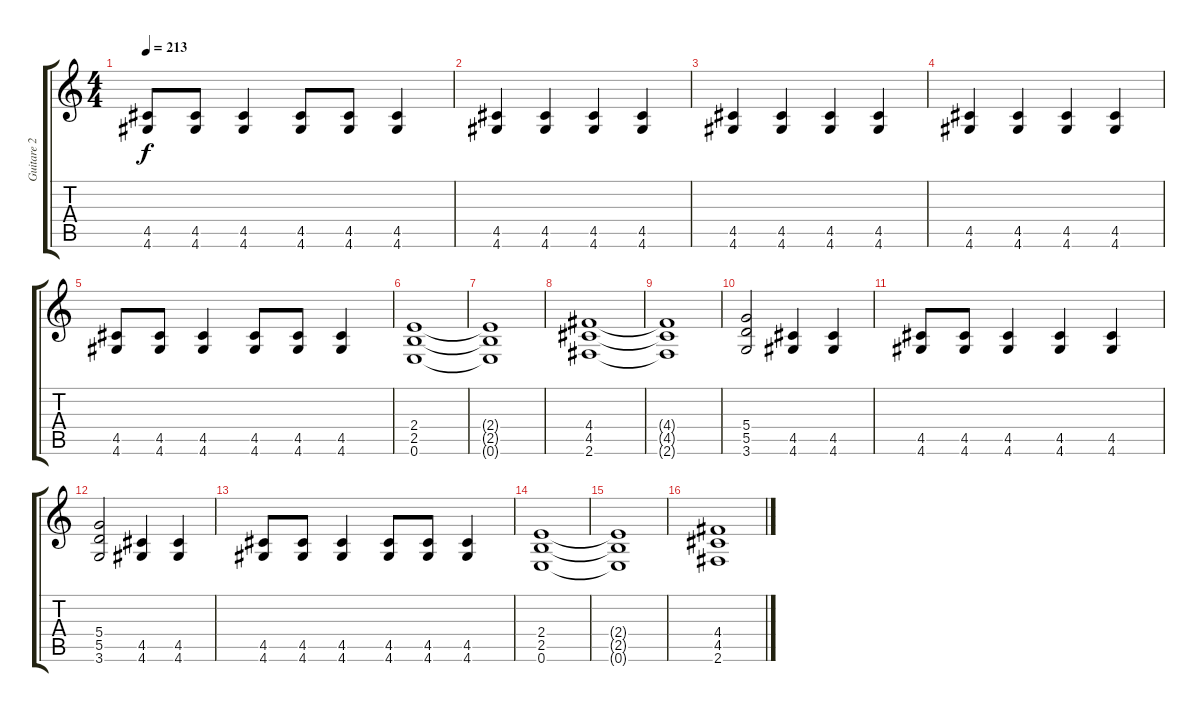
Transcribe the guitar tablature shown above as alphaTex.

\track ("Guitare 2" "Guitare 2") {instrument distortionguitar}
\staff {score tabs}
\tuning (E4 B3 G3 D3 A2 E2) {hide}
\ts (4 4)
\tempo 213
\clef g2
\ks c
(4.5 4.6).8{dy f} (4.5 4.6).8 (4.5 4.6).4 (4.5 4.6).8 (4.5 4.6).8 (4.5 4.6).4 |
(4.5 4.6).4 (4.5 4.6).4 (4.5 4.6).4 (4.5 4.6).4 |
(4.5 4.6).4 (4.5 4.6).4 (4.5 4.6).4 (4.5 4.6).4 |
(4.5 4.6).4 (4.5 4.6).4 (4.5 4.6).4 (4.5 4.6).4 |
(4.5 4.6).8 (4.5 4.6).8 (4.5 4.6).4 (4.5 4.6).8 (4.5 4.6).8 (4.5 4.6).4 |
(2.4 2.5 0.6).1 |
(2.4{t} 2.5{t} 0.6{t}).1 |
(4.4 4.5 2.6).1 |
(4.4{t} 4.5{t} 2.6{t}).1 |
(5.4 5.5 3.6).2 (4.5 4.6).4 (4.5 4.6).4 |
(4.5 4.6).8 (4.5 4.6).8 (4.5 4.6).4 (4.5 4.6).4 (4.5 4.6).4 |
(5.4 5.5 3.6).2 (4.5 4.6).4 (4.5 4.6).4 |
(4.5 4.6).8 (4.5 4.6).8 (4.5 4.6).4 (4.5 4.6).8 (4.5 4.6).8 (4.5 4.6).4 |
(2.4 2.5 0.6).1 |
(2.4{t} 2.5{t} 0.6{t}).1 |
(4.4 4.5 2.6).1
